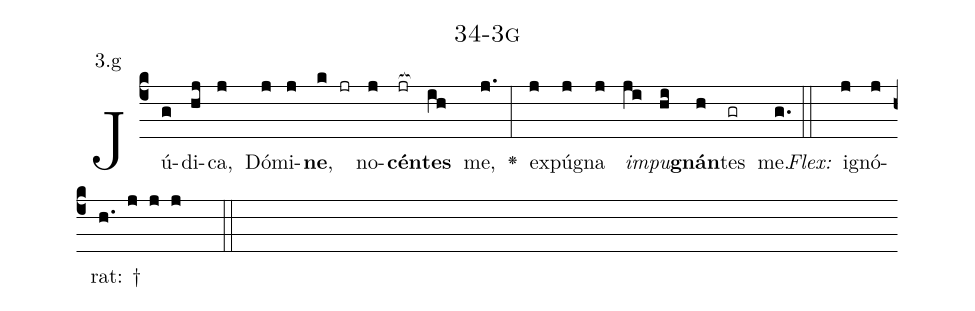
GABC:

name: 34-3g;
annotation: 3.g;
%%
(c4)Jú(g)di(hj)ca,(j) Dó(j)mi(j)<b>ne</b>,(k jr) no(j)<b>cén</b>(jr[ocb:1{])<b>tes</b>(ih[ocb:0}]) me,(j.) <v>\greheightstar</v>(:) ex(j)pú(j)gna(j) <i>im</i>(ji)<i>pu</i>(hi)<b>gnán</b>(h)tes(gr) me.(g.) (::)
<i>Flex:</i>()  i(j)gnó(j)rat: †(h. j j j  ::)

%E(j) u(j) o(ji) u(hi) a(h) e.(g.) (::)
